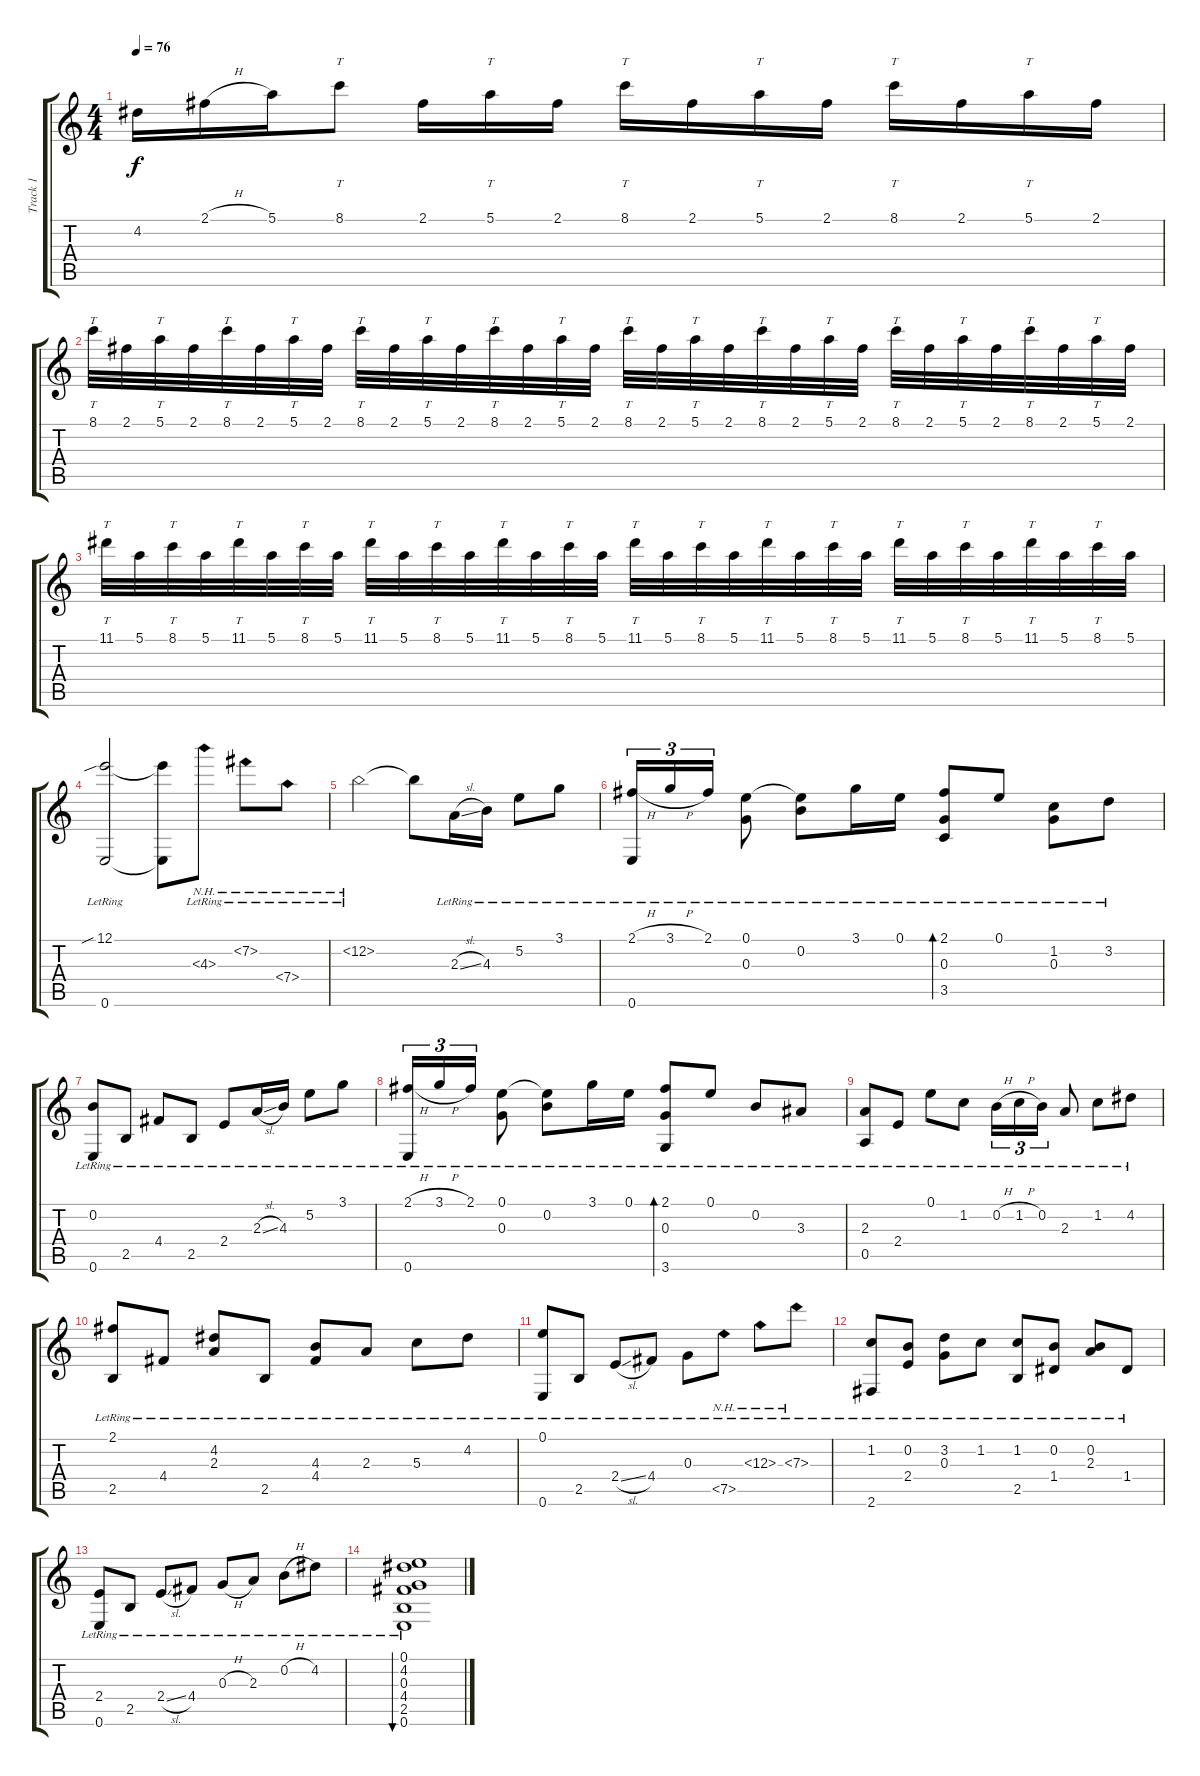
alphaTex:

\track ("Track 1" "Track 1") {instrument acousticguitarsteel}
\staff {score tabs}
\tuning (E4 B3 G3 D3 A2 E2) {hide}
\ts (4 4)
\tempo 76
\clef g2
\ks c
4.2.16{dy f} 2.1{h}.16 5.1.16 8.1.8{tt} 2.1.16 5.1.16{tt} 2.1.16 8.1.16{tt} 2.1.16 5.1.16{tt} 2.1.16 8.1.16{tt} 2.1.16 5.1.16{tt} 2.1.16 |
8.1.32{tt} 2.1.32 5.1.32{tt} 2.1.32 8.1.32{tt} 2.1.32 5.1.32{tt} 2.1.32 8.1.32{tt} 2.1.32 5.1.32{tt} 2.1.32 8.1.32{tt} 2.1.32 5.1.32{tt} 2.1.32 8.1.32{tt} 2.1.32 5.1.32{tt} 2.1.32 8.1.32{tt} 2.1.32 5.1.32{tt} 2.1.32 8.1.32{tt} 2.1.32 5.1.32{tt} 2.1.32 8.1.32{tt} 2.1.32 5.1.32{tt} 2.1.32 |
11.1.32{tt} 5.1.32 8.1.32{tt} 5.1.32 11.1.32{tt} 5.1.32 8.1.32{tt} 5.1.32 11.1.32{tt} 5.1.32 8.1.32{tt} 5.1.32 11.1.32{tt} 5.1.32 8.1.32{tt} 5.1.32 11.1.32{tt} 5.1.32 8.1.32{tt} 5.1.32 11.1.32{tt} 5.1.32 8.1.32{tt} 5.1.32 11.1.32{tt} 5.1.32 8.1.32{tt} 5.1.32 11.1.32{tt} 5.1.32 8.1.32{tt} 5.1.32 |
(12.1{sib lr} 0.6{lr}).2 (12.1{t} 0.6{t}).8 4.3{nh lr}.8 7.2{nh lr}.8 7.4{nh lr}.8 |
12.2{nh lr}.2 12.2{t}.8 2.3{sl lr}.16 4.3{lr}.16 5.2{lr}.8 3.1{lr}.8 |
(2.1{h lr} 0.6{lr}).16{tu (3 2)} 3.1{h lr}.16{tu (3 2)} 2.1{lr}.16{tu (3 2)} (0.1{lr} 0.3{lr}).8 (0.1{t} 0.2{lr}).8 3.1{lr}.16 0.1{lr}.16 (2.1{lr} 0.3{lr} 3.5{lr}).8{bd 120} 0.1{lr}.8 (1.2{lr} 0.3{lr}).8 3.2{lr}.8 |
(0.2{lr} 0.6{lr}).8 2.5{lr}.8 4.4{lr}.8 2.5{lr}.8 2.4{lr}.8 2.3{sl lr}.16 4.3{lr}.16 5.2{lr}.8 3.1{lr}.8 |
(2.1{h lr} 0.6{lr}).16{tu (3 2)} 3.1{h lr}.16{tu (3 2)} 2.1{lr}.16{tu (3 2)} (0.1{lr} 0.3{lr}).8 (0.1{t} 0.2{lr}).8 3.1{lr}.16 0.1{lr}.16 (2.1{lr} 0.3{lr} 3.6{lr}).8{bd 120} 0.1{lr}.8 0.2{lr}.8 3.3{lr}.8 |
(2.3{lr} 0.5{lr}).8 2.4{lr}.8 0.1{lr}.8 1.2{lr}.8 0.2{h lr}.16{tu (3 2)} 1.2{h lr}.16{tu (3 2)} 0.2{lr}.16{tu (3 2)} 2.3{lr}.8 1.2{lr}.8 4.2{lr}.8 |
(2.1{lr} 2.5{lr}).8 4.4{lr}.8 (4.2{lr} 2.3{lr}).8 2.5{lr}.8 (4.3{lr} 4.4{lr}).8 2.3{lr}.8 5.3{lr}.8 4.2{lr}.8 |
(0.1{lr} 0.6{lr}).8 2.5{lr}.8 2.4{sl lr}.8 4.4{lr}.8 0.3{lr}.8 7.5{nh lr}.8 12.3{nh lr}.8 7.3{nh lr}.8 |
(1.2{lr} 2.6{lr}).8 (0.2{lr} 2.4{lr}).8 (3.2{lr} 0.3{lr}).8 1.2{lr}.8 (1.2{lr} 2.5{lr}).8 (0.2{lr} 1.4{lr}).8 (0.2{lr} 2.3{lr}).8 1.4{lr}.8 |
(2.4{lr} 0.6{lr}).8 2.5{lr}.8 2.4{sl lr}.8 4.4{lr}.8 0.3{h lr}.8 2.3{lr}.8 0.2{h lr}.8 4.2{lr}.8 |
(0.1{lr} 4.2{lr} 0.3{lr} 4.4{lr} 2.5{lr} 0.6{lr}).1{bu 240}
